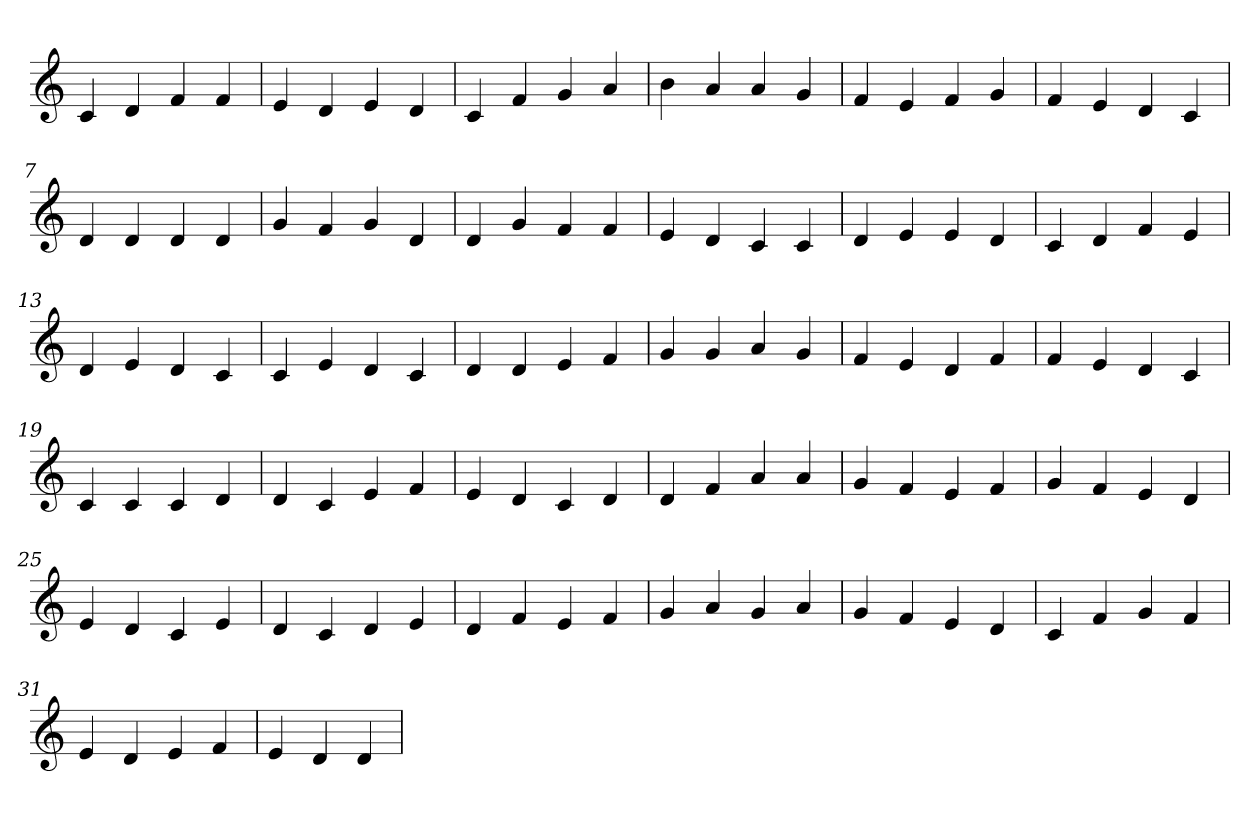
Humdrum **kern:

**kern
*part1
*staff1
*clefG2
=1
4c
4d
4f
4f
=2
4e
4d
4e
4d
=3
4c
4f
4g
4a
=4
4b
4a
4a
4g
=5
4f
4e
4f
4g
=6
4f
4e
4d
4c
=7
4d
4d
4d
4d
=8
4g
4f
4g
4d
=9
4d
4g
4f
4f
=10
4e
4d
4c
4c
=11
4d
4e
4e
4d
=12
4c
4d
4f
4e
=13
4d
4e
4d
4c
=14
4c
4e
4d
4c
=15
4d
4d
4e
4f
=16
4g
4g
4a
4g
=17
4f
4e
4d
4f
=18
4f
4e
4d
4c
=19
4c
4c
4c
4d
=20
4d
4c
4e
4f
=21
4e
4d
4c
4d
=22
4d
4f
4a
4a
=23
4g
4f
4e
4f
=24
4g
4f
4e
4d
=25
4e
4d
4c
4e
=26
4d
4c
4d
4e
=27
4d
4f
4e
4f
=28
4g
4a
4g
4a
=29
4g
4f
4e
4d
=30
4c
4f
4g
4f
=31
4e
4d
4e
4f
=32
4e
4d
4d
=
*-
